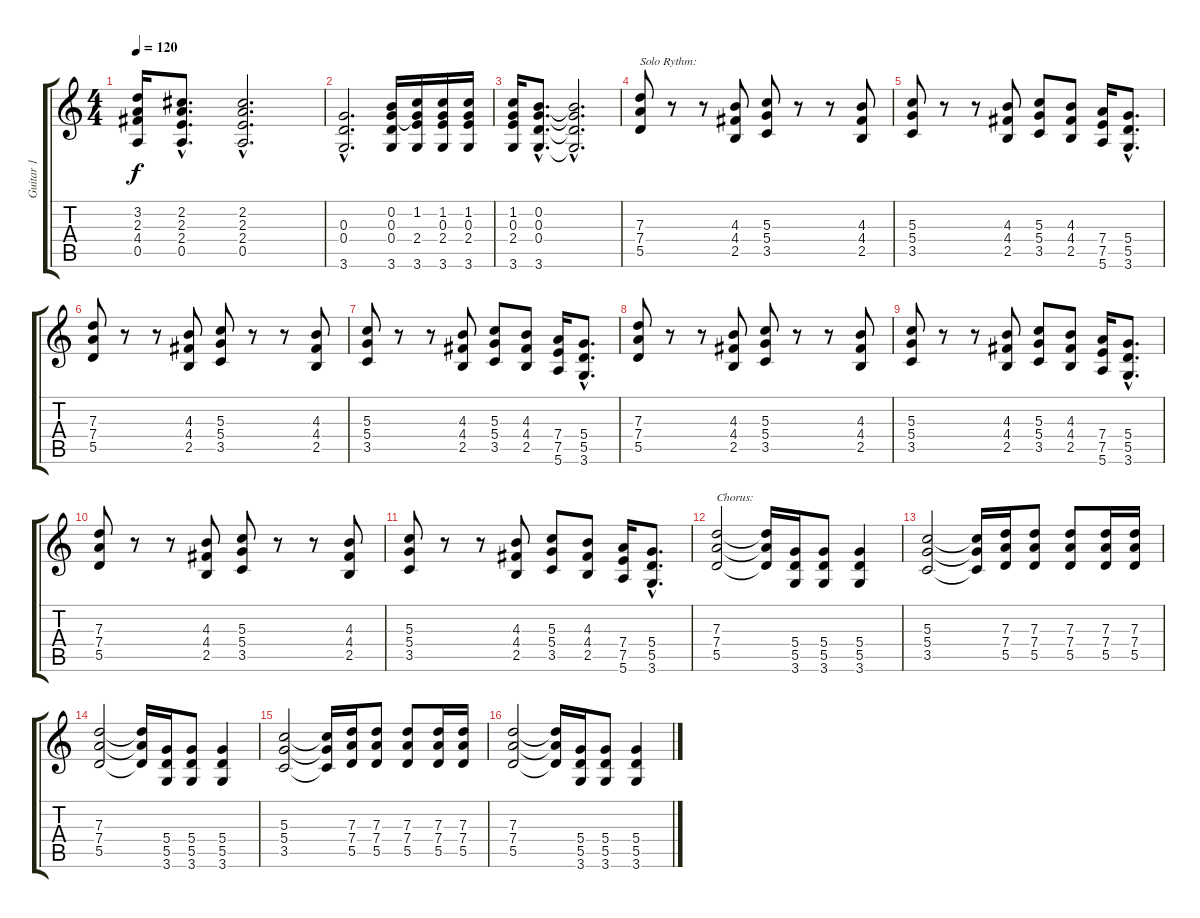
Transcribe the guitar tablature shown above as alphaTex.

\track ("Guitar 1" "Guitar 1") {instrument distortionguitar}
\staff {score tabs}
\tuning (E4 B3 G3 D3 A2 E2) {hide}
\ts (4 4)
\tempo 120
\clef g2
\ks c
(3.2 2.3 4.4 0.5).16{dy f} (2.2{hac} 2.3{hac} 2.4{hac} 0.5{hac}).8{d} (2.2{hac} 2.3{hac} 2.4{hac} 0.5{hac}).2{d} |
(0.3{hac} 0.4{hac} 3.6{hac}).2{d} (0.2 0.3 0.4 3.6).16 (1.2 0.3{t} 2.4 3.6).16 (1.2 0.3 2.4 3.6).16 (1.2 0.3 2.4 3.6).16 |
(1.2 0.3 2.4 3.6).16 (0.2{hac} 0.3{hac} 0.4{hac} 3.6{hac}).8{d} (0.2{hac t} 0.3{hac t} 0.4{hac t} 3.6{hac t}).2{d} |
(7.3 7.4 5.5).8{txt "Solo Rythm:"} r.8 r.8 (4.3 4.4 2.5).8 (5.3 5.4 3.5).8 r.8 r.8 (4.3 4.4 2.5).8 |
(5.3 5.4 3.5).8 r.8 r.8 (4.3 4.4 2.5).8 (5.3 5.4 3.5).8 (4.3 4.4 2.5).8 (7.4 7.5 5.6).16 (5.4{hac} 5.5{hac} 3.6{hac}).8{d} |
(7.3 7.4 5.5).8 r.8 r.8 (4.3 4.4 2.5).8 (5.3 5.4 3.5).8 r.8 r.8 (4.3 4.4 2.5).8 |
(5.3 5.4 3.5).8 r.8 r.8 (4.3 4.4 2.5).8 (5.3 5.4 3.5).8 (4.3 4.4 2.5).8 (7.4 7.5 5.6).16 (5.4{hac} 5.5{hac} 3.6{hac}).8{d} |
(7.3 7.4 5.5).8 r.8 r.8 (4.3 4.4 2.5).8 (5.3 5.4 3.5).8 r.8 r.8 (4.3 4.4 2.5).8 |
(5.3 5.4 3.5).8 r.8 r.8 (4.3 4.4 2.5).8 (5.3 5.4 3.5).8 (4.3 4.4 2.5).8 (7.4 7.5 5.6).16 (5.4{hac} 5.5{hac} 3.6{hac}).8{d} |
(7.3 7.4 5.5).8 r.8 r.8 (4.3 4.4 2.5).8 (5.3 5.4 3.5).8 r.8 r.8 (4.3 4.4 2.5).8 |
(5.3 5.4 3.5).8 r.8 r.8 (4.3 4.4 2.5).8 (5.3 5.4 3.5).8 (4.3 4.4 2.5).8 (7.4 7.5 5.6).16 (5.4{hac} 5.5{hac} 3.6{hac}).8{d} |
(7.3 7.4 5.5).2{txt "Chorus:"} (7.3{t} 7.4{t} 5.5{t}).16 (5.4 5.5 3.6).16 (5.4 5.5 3.6).8 (5.4 5.5 3.6).4 |
(5.3 5.4 3.5).2 (5.3{t} 5.4{t} 3.5{t}).16 (7.3 7.4 5.5).16 (7.3 7.4 5.5).8 (7.3 7.4 5.5).8 (7.3 7.4 5.5).16 (7.3 7.4 5.5).16 |
(7.3 7.4 5.5).2 (7.3{t} 7.4{t} 5.5{t}).16 (5.4 5.5 3.6).16 (5.4 5.5 3.6).8 (5.4 5.5 3.6).4 |
(5.3 5.4 3.5).2 (5.3{t} 5.4{t} 3.5{t}).16 (7.3 7.4 5.5).16 (7.3 7.4 5.5).8 (7.3 7.4 5.5).8 (7.3 7.4 5.5).16 (7.3 7.4 5.5).16 |
(7.3 7.4 5.5).2 (7.3{t} 7.4{t} 5.5{t}).16 (5.4 5.5 3.6).16 (5.4 5.5 3.6).8 (5.4 5.5 3.6).4
